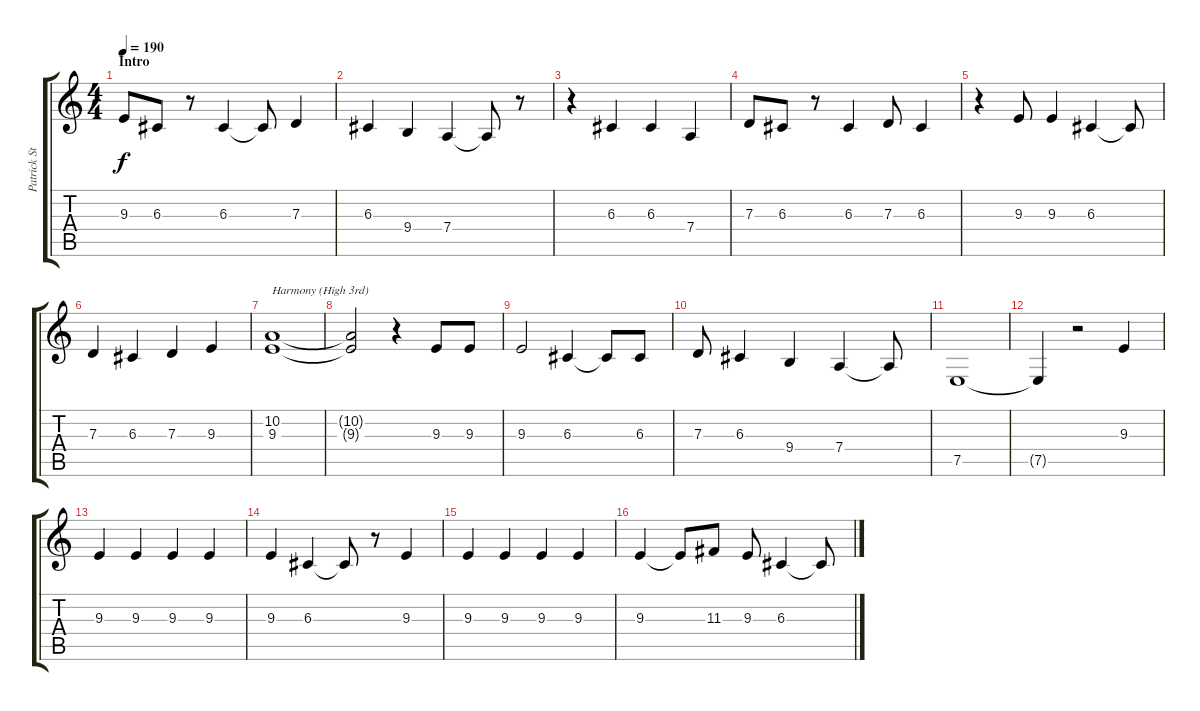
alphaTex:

\track ("Patrick Stump (Lead Vocal and Harmonies)" "Patrick St") {instrument clarinet}
\staff {score tabs}
\tuning (E4 B3 G3 D3 A2 E2) {hide}
\ts (4 4)
\section ("" "Intro")
\tempo 190
\clef g2
\ks c
9.3.8{dy f instrument clarinet} 6.3.8 r.8 6.3.4 6.3{t}.8 7.3.4 |
6.3.4 9.4.4 7.4.4 7.4{t}.8 r.8 |
r.4 6.3.4 6.3.4 7.4.4 |
7.3.8 6.3.8 r.8 6.3.4 7.3.8 6.3.4 |
r.4 9.3.8 9.3.4 6.3.4 6.3{t}.8 |
7.3.4 6.3.4 7.3.4 9.3.4 |
(10.2 9.3).1{txt "Harmony (High 3rd)"} |
(10.2{t} 9.3{t}).2 r.4 9.3.8 9.3.8 |
9.3.2 6.3.4 6.3{t}.8 6.3.8 |
7.3.8 6.3.4 9.4.4 7.4.4 7.4{t}.8 |
7.5.1 |
7.5{t}.4 r.2 9.3.4 |
9.3.4 9.3.4 9.3.4 9.3.4 |
9.3.4 6.3.4 6.3{t}.8 r.8 9.3.4 |
9.3.4 9.3.4 9.3.4 9.3.4 |
9.3.4 9.3{t}.8 11.3.8 9.3.8 6.3.4 6.3{t}.8
